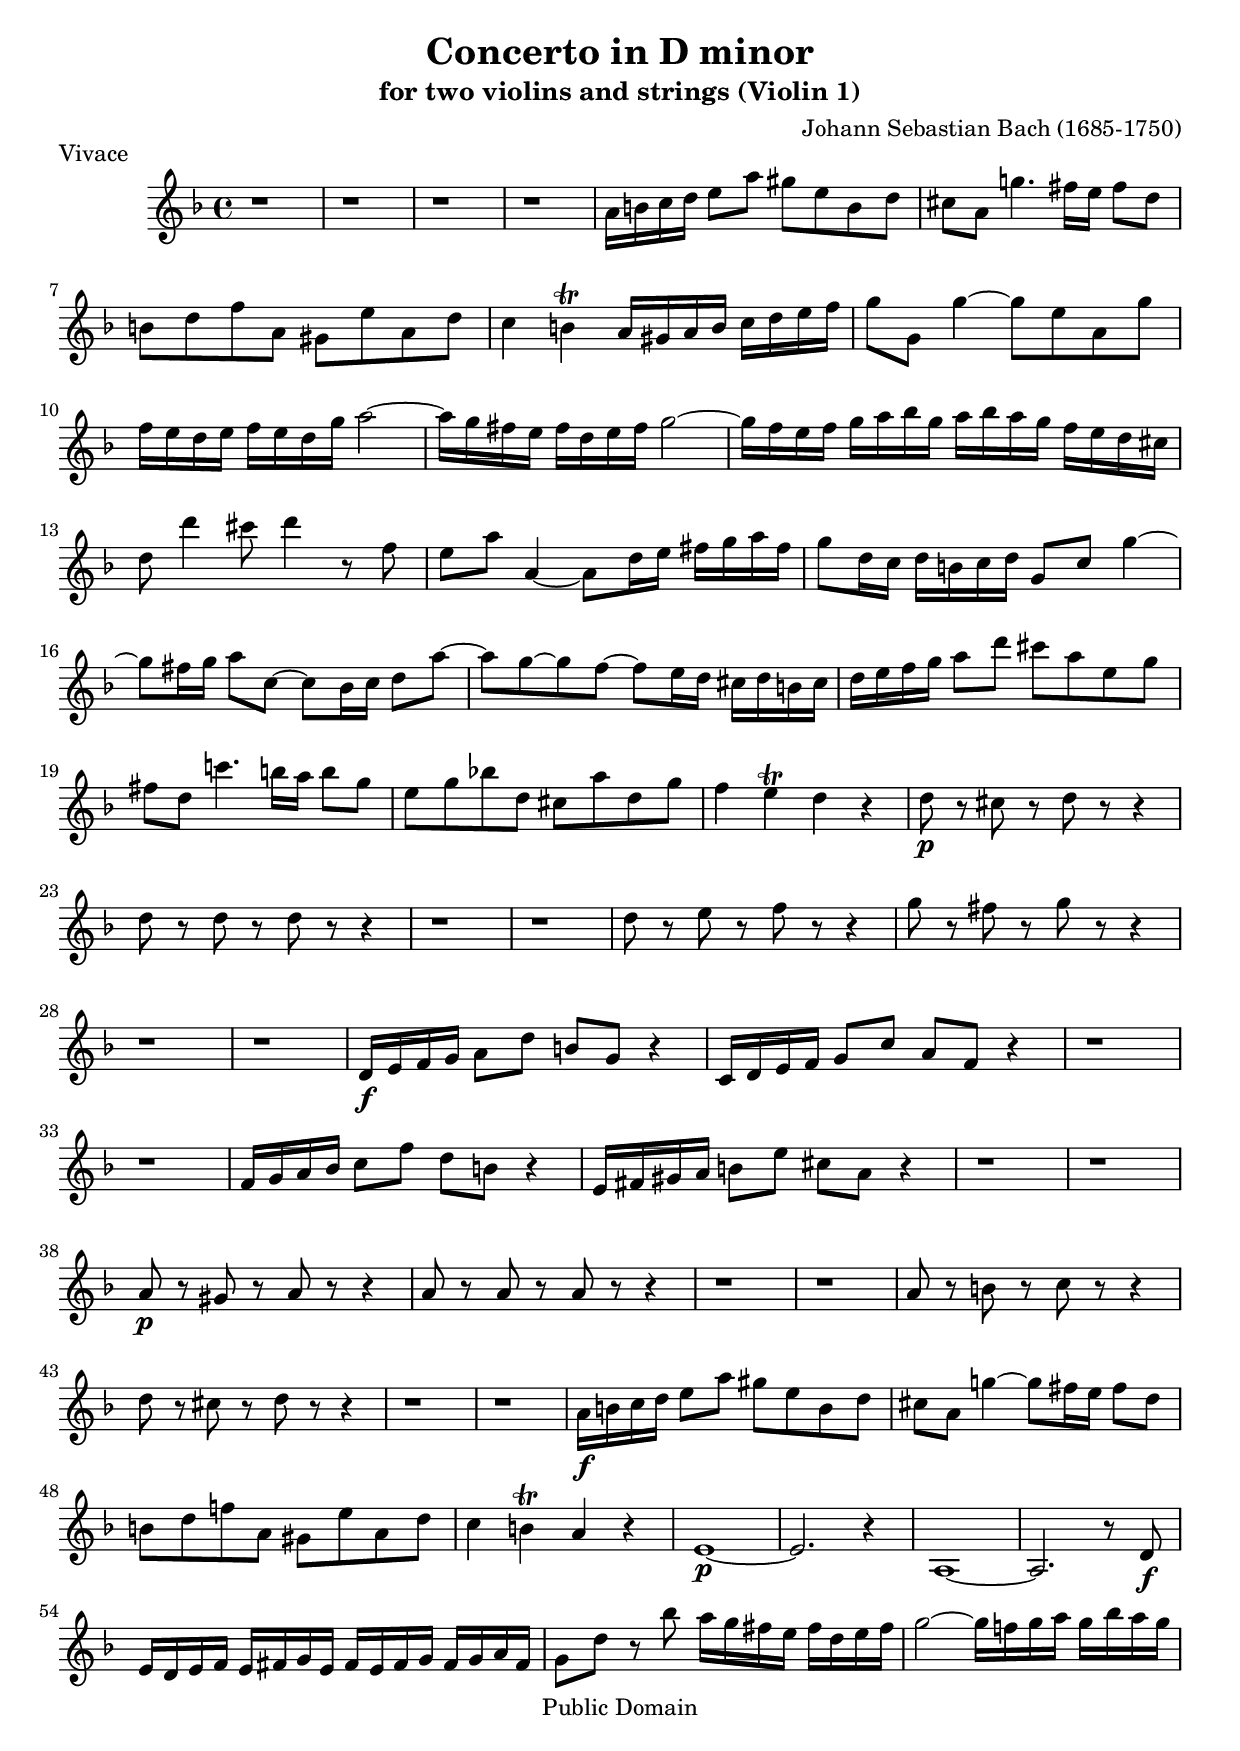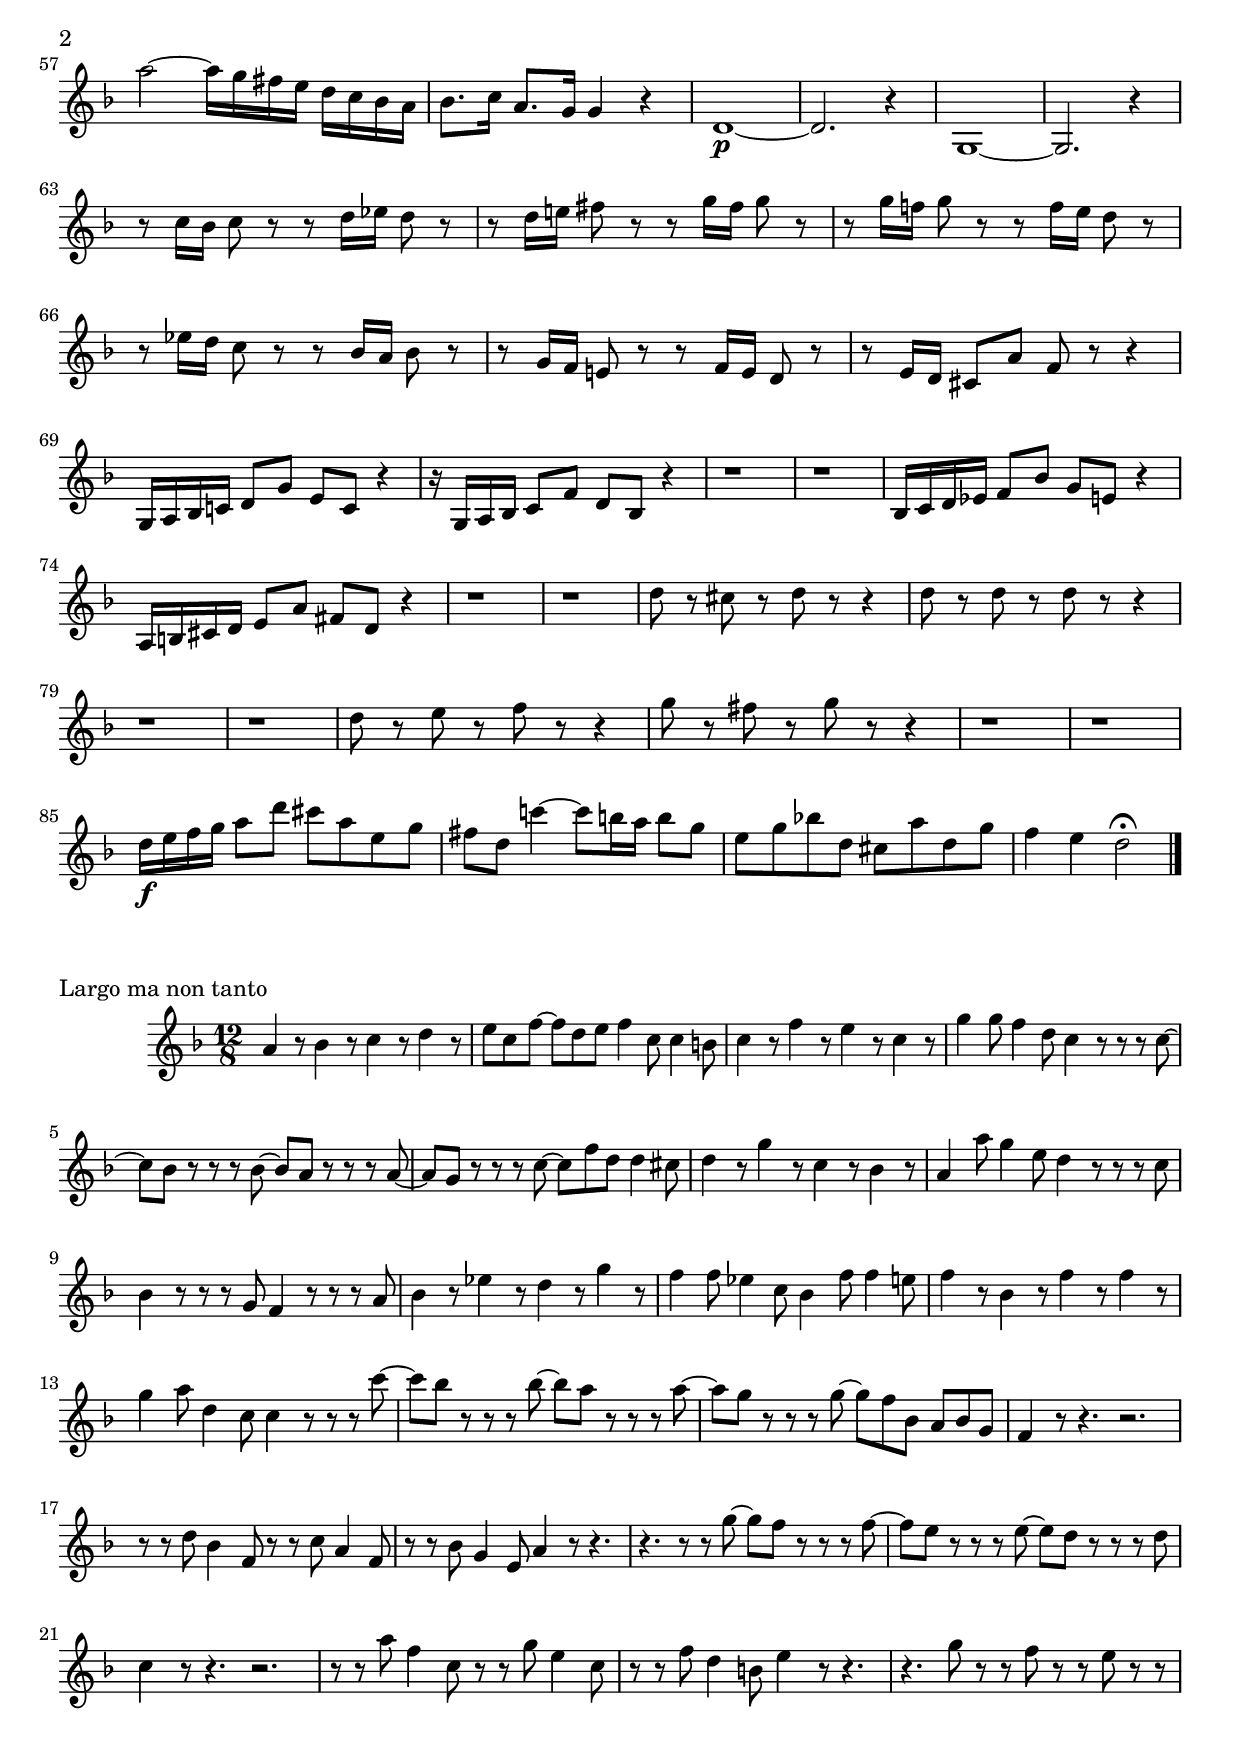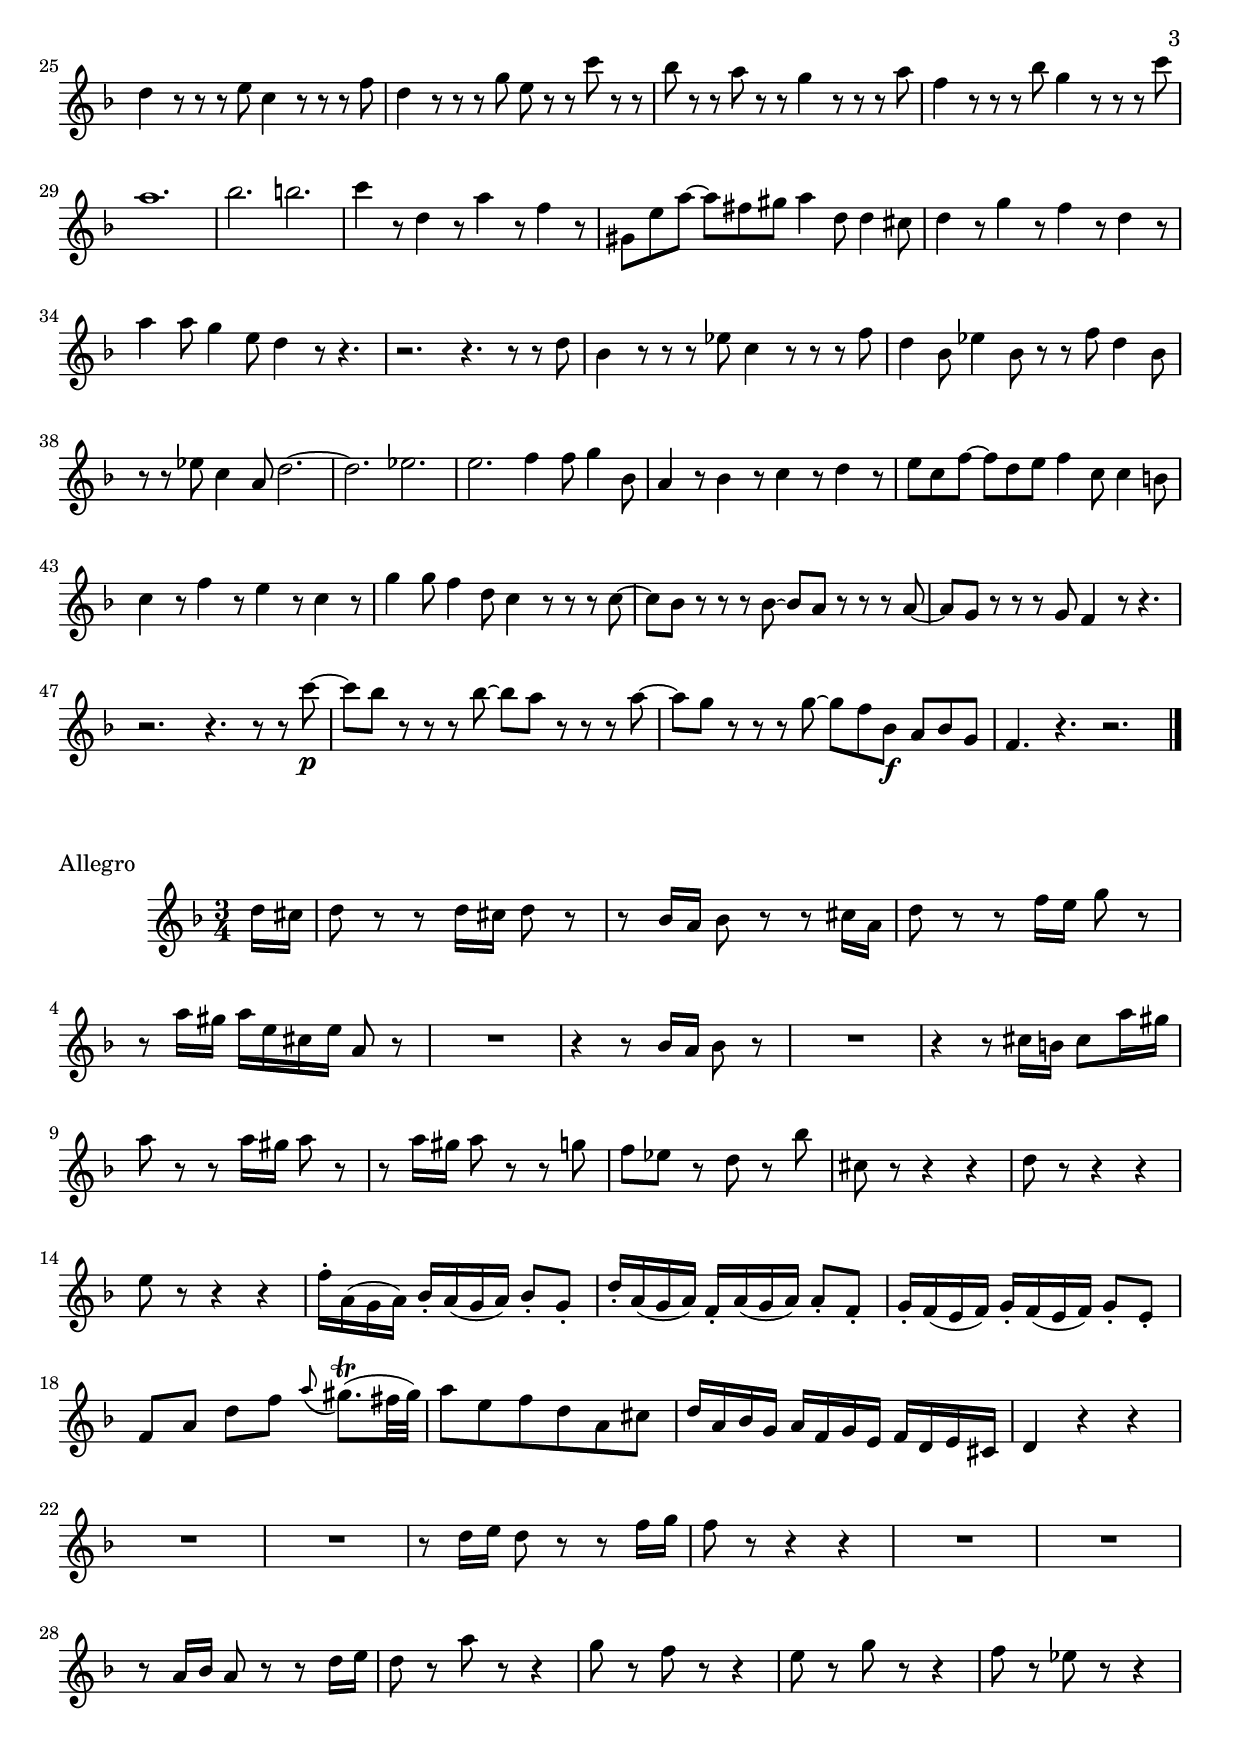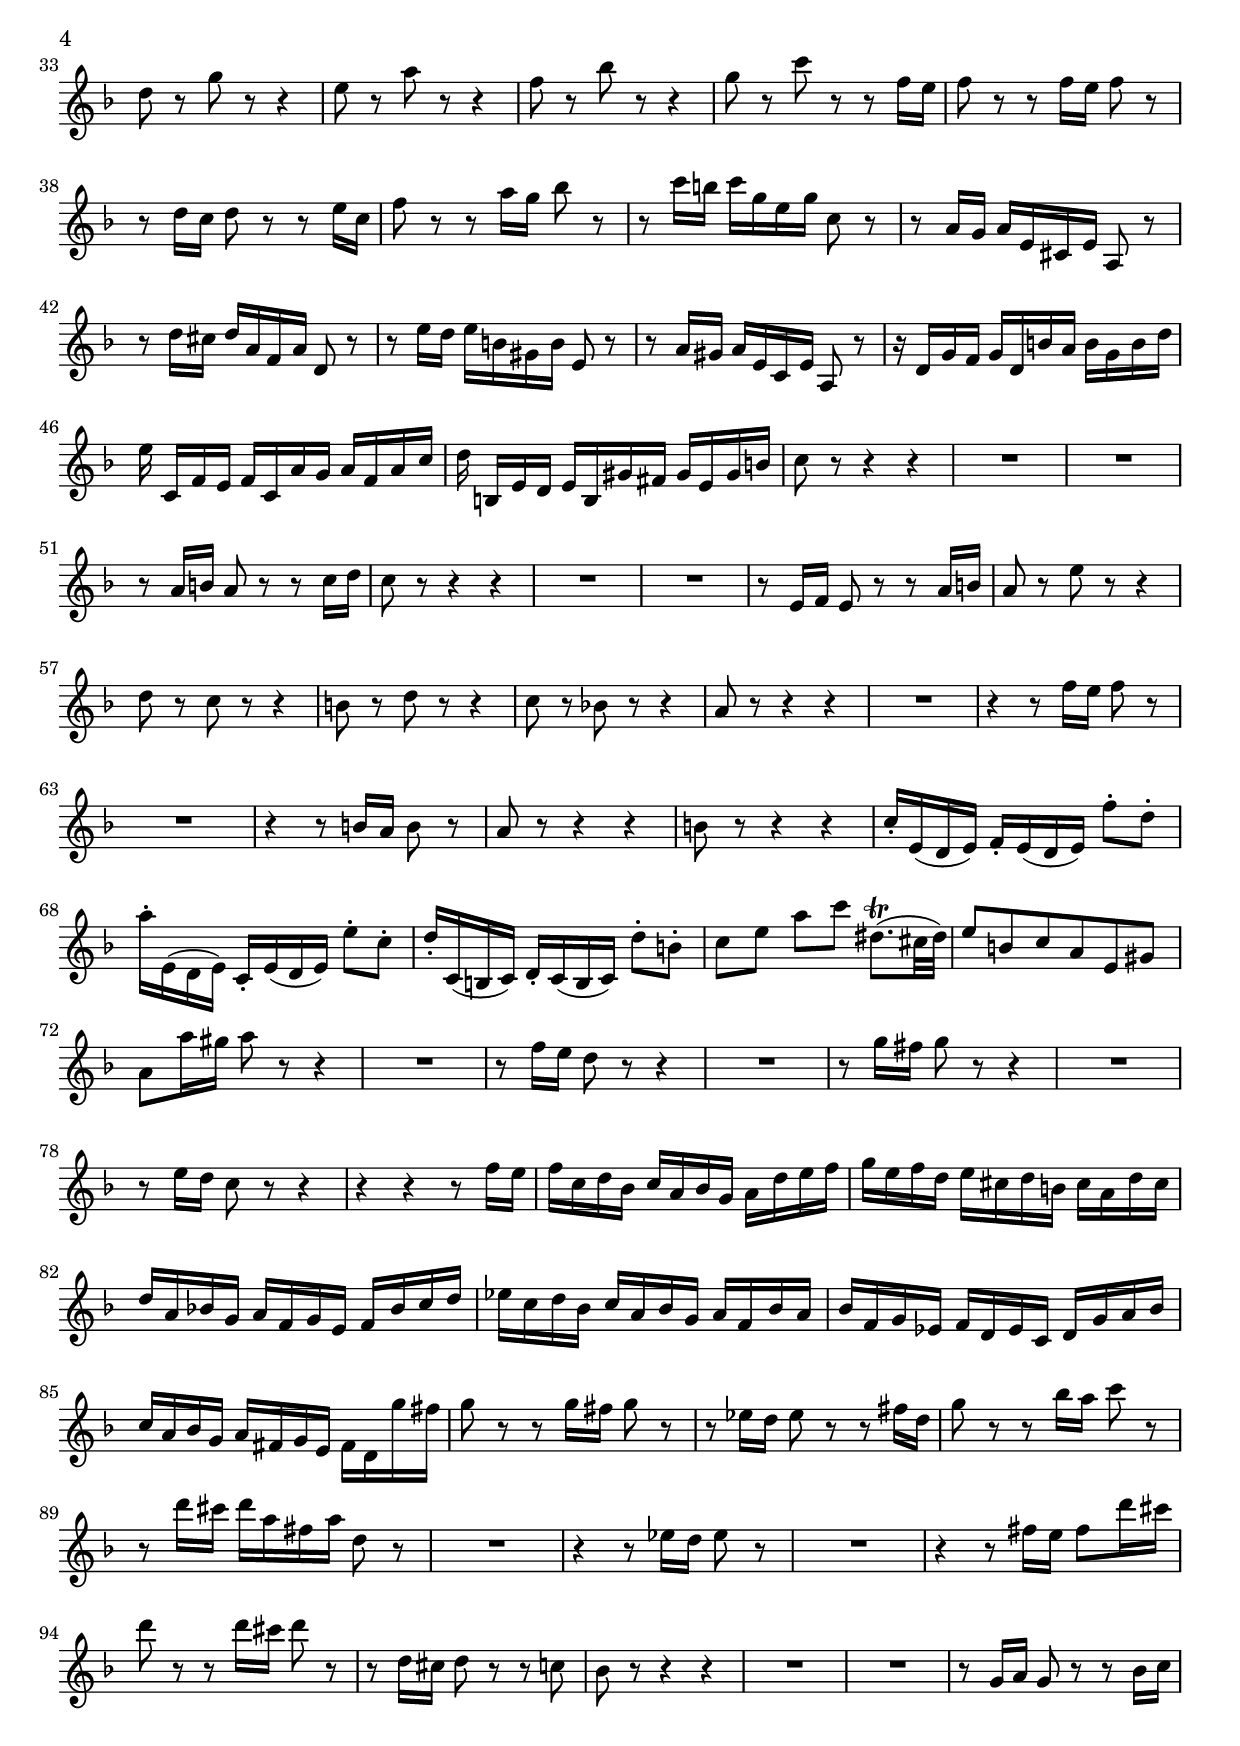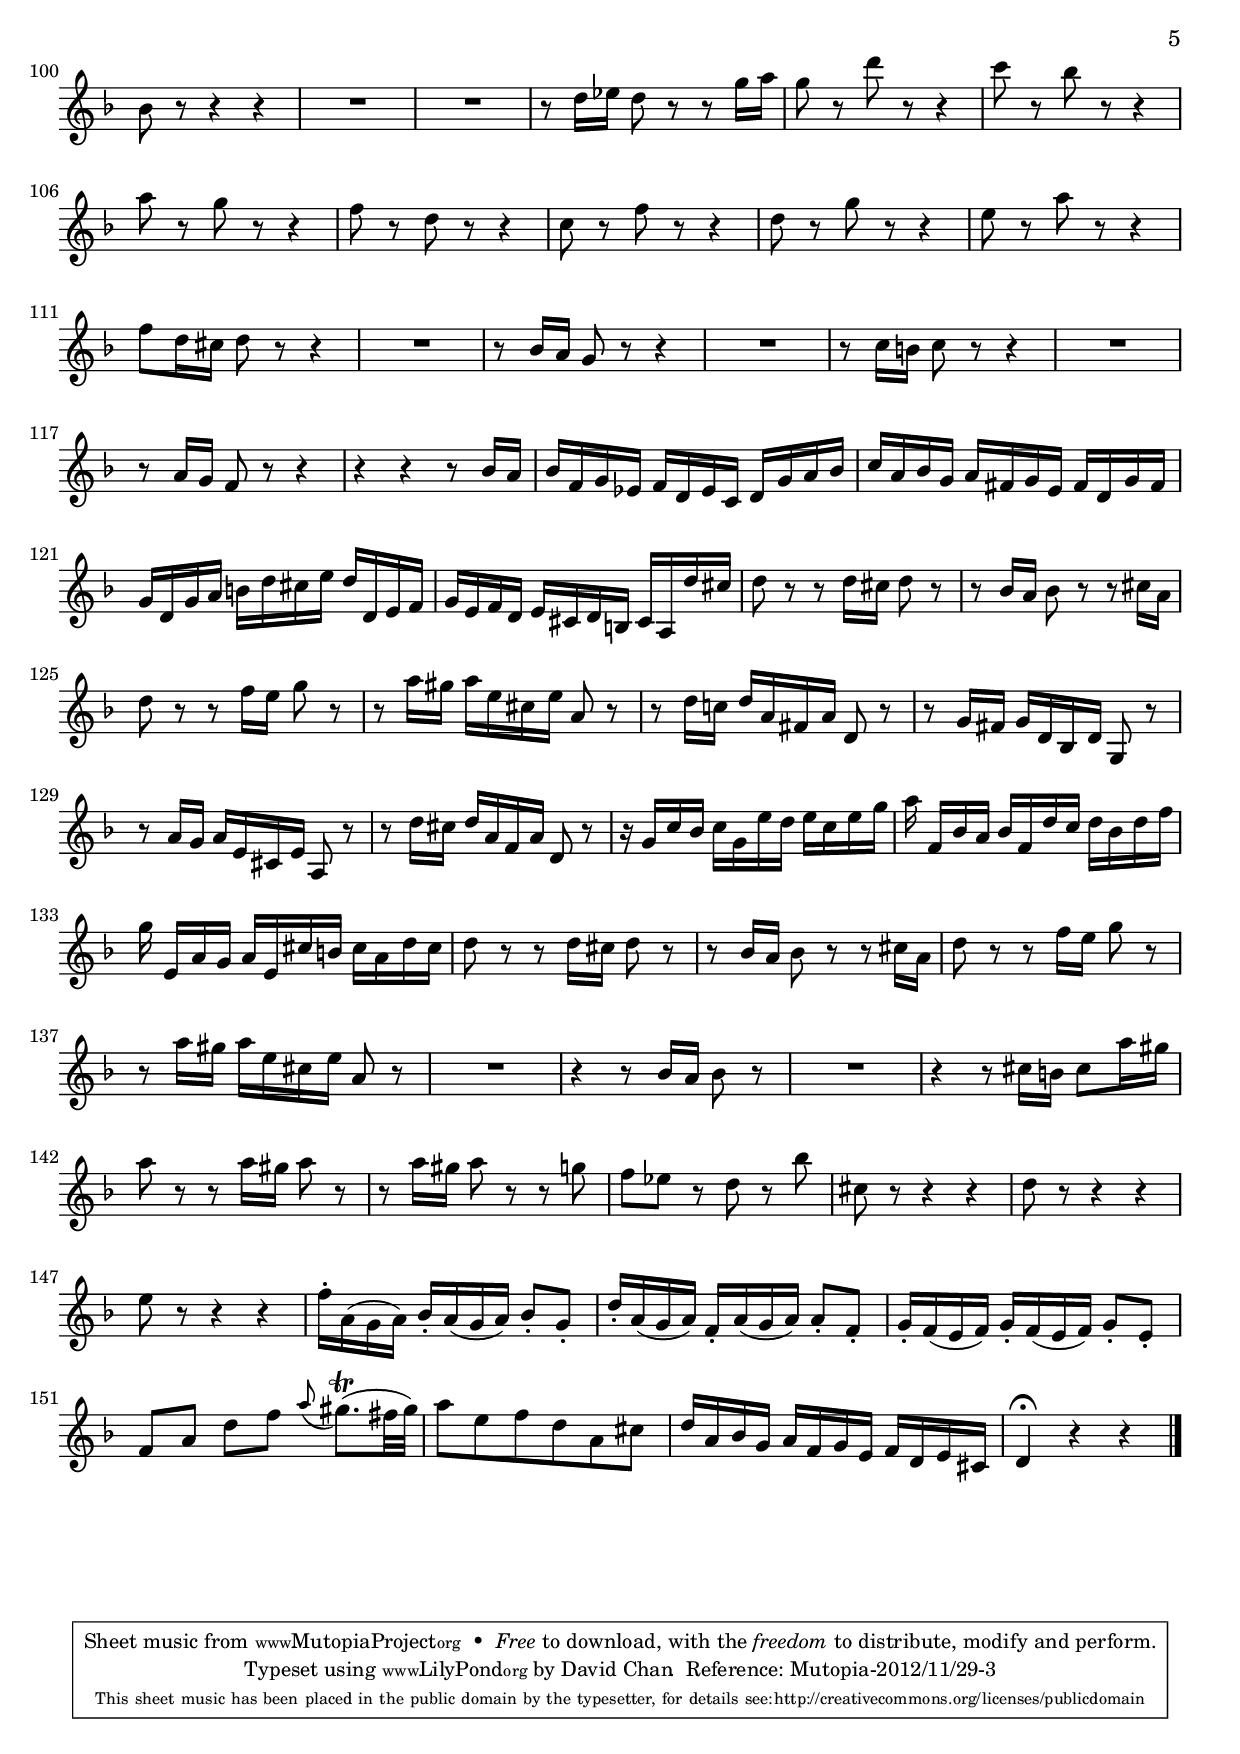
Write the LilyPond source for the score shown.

% This file creates the part for violin 1.

% The edition from which this was typed has orchestral accompaniment.
% I don't know if there's a piano arrangement which is out of copyright.

\header {
    \include "header.ly"
    subtitle =	"for two violins and strings (Violin 1)"
    % Want "Violin 1" to appear in subtitle
    filename = "violin1.ly"
}

\version "2.14.0"
%Violin 1, 1st movement

violinBB =  \relative c' {

    r1 |
    r1 |
    r1 |
    r1 |
    a'16 b c d e8 a gis e b d |
    cis a g'!4. fis16 e fis8 d |
    b d f a, gis e' a, d |
    c4 b\trill a16 gis a b c d e f |
    %9
    g8 g, g'4 ~ g8 e a, g' |
    f16 e d e f e d g a2 ~ |
    a16 g fis e fis d e fis g2 ~ |
    g16 f e f g a bes g a bes a g f e d cis |
    d8 d'4 cis8 d4 r8 f, |
    e a a,4 ~ a8 d16 e fis g a fis |
    g8 d16 c d b c d g,8 c g'4 ~ |
    g8 fis16 g a8 c, ~ c bes16 c d8 a' ~ |
    a g ~ g f ~ f e16 d cis d b cis |
    %18
    d e f g a8 d cis a e g |
    fis d c'!4. b16 a b8 g |
    e g bes! d, cis a' d, g |
    f4 e\trill d r |
    d8\p r cis r d r r4 |
    d8 r d r d r r4 |
    r1 |
    r |
    d8 r e r f r r4 |
    g8 r fis r g r r4 |
    r1 |
    r |
    d,16\f e f g a8 d b g r4 |
    c,16 d e f g8 c a f r4 |
    r1 |
    r |
    f16 g a bes c8 f d b r4 |
    e,16 fis gis a b8 e cis a r4 |
    r1 |
    r |
    a8\p r gis r a r r4 |
    a8 r a r a r r4 |
    r1 |
    r |
    a8 r b r c r r4 |
    d8 r cis r d r r4 |
    r1 |
    r |
    %47
    a16\f b c d e8 a gis e b d |
    cis a g'!4 ~ g8 fis16 e fis8 d |
    b d f! a, gis e' a, d |
    c4 b\trill a r |
    e1\p ~ |
    e2. r4 |
    a,1 ~ |
    a2. r8 d\f |
    e16 d e f e fis g e fis e fis g fis g a fis |
    g8 d' r bes' a16 g fis e fis d e fis |
    g2 ~ g16 f! g a g bes a g |
    a2 ~ a16 g fis e d c bes a |
    %58
    bes8. c16 a8. g16 g4 r |
    d1\p ~ |
    d2. r4 |
    g,1 ~ |
    g2. r4 |
    r8 c'16 bes c8 r r d16 es d8 r |
    r8 d16 e! fis8 r r g16 fis g8 r |
    r8 g16 f! g8 r r f16 e d8 r |
    r8 es16 d c8 r r bes16 a bes8 r |
    r8 g16 f e!8 r r f16 e d8 r |
    r8 e16 d cis8 a' f r r4 |
    g,16 a bes c! d8 g e c r4 |
    r16 g a bes c8 f d bes r4 |
    r1 |
    r |
    bes16 c d es f8 bes8 g e r4 |
    a,16 b cis d e8 a fis d r4 |
    r1 |
    r |
    d'8 r cis r d r r4 |
    d8 r d r d r r4 |
    r1 |
    r |
    d8 r e r f r r4 |
    g8 r fis r g r r4 |
    r1 |
    r |
    d16\f e f g a8 d cis a e g |
    fis d c'!4 ~ c8 b16 a b8 g |
    e g bes! d, cis a' d, g |
    f4 e d2^\fermata |
    \bar "|."
}


\version "2.14.0"
%Violin 1, 2nd movement

violinBC =  \relative c' {

    a'4 r8 bes4 r8 c4 r8 d4 r8 |
    e8 c f ~ f d e f4 c8 c4 b8 |
    c4 r8 f4 r8 e4 r8 c4 r8 |
    g'4 g8 f4 d8 c4 r8 r r c ~ |
    c bes r r r bes ~ bes a r r r a ~ |
    a g r r r c ~ c f d d4 cis8 |
    d4 r8 g4 r8 c,4 r8 bes4 r8 |
    a4 a'8 g4 e8 d4 r8 r r c |
    bes4 r8 r r g f4 r8 r r a8 |
    bes4 r8 es4 r8 d4 r8 g4 r8 |
    f4 f8 es4 c8 bes4 f'8 f4 e8 |
    f4 r8 bes,4 r8 f'4 r8 f4 r8 |
    g4 a8 d,4 c8 c4 r8 r r c' ~ |
    c bes r r r bes ~ bes a r r r a ~ |
    a g r r r g ~ g f bes, a bes g |
    f4 r8 r4. r2. |
    r8 r d' bes4 f8 r r c' a4 f8 |
    r r bes g4 e8 a4 r8 r4. |
    r4. r8 r g' ~ g f r r r f ~ |
    f e r r r e ~ e d r r r d |
    c4 r8 r4. r2. |
    r8 r a' f4 c8 r r g' e4 c8 |
    r r f d4 b8 e4 r8 r4. |
    r4. g8 r r f r r e r r |
    d4 r8 r r e c4 r8 r r f |
    d4 r8 r r g e r r c' r r |
    bes r r a r r g4 r8 r r a |
    f4 r8 r r bes g4 r8 r r c |
    a1. |
    bes2. b2. |
    c4 r8 d,4 r8 a'4 r8 f4 r8 |
    gis,8 e' a ~ a fis gis a4 d,8 d4 cis8 |
    d4 r8 g4 r8 f4 r8 d4 r8 |
    a'4 a8 g4 e8 d4 r8 r4. |
    r2. r4. r8 r d |
    bes4 r8 r r es c4 r8 r r f |
    d4 bes8 es4 bes8 r r f' d4 bes8 |
    r8 r es c4 a8 d2. ~ |
    d2. es |
    e f4 f8 g4 bes,8 |
    a4 r8 bes4 r8 c4 r8 d4 r8 |
    e c f ~ f d e f4 c8 c4 b8 |
    c4 r8 f4 r8 e4 r8 c4 r8 |
    g'4 g8 f4 d8 c4 r8 r r c ~ |
    c bes r r r bes ~ bes a r r r a ~ |
    a g r r r g f4 r8 r4. |
    r2. r4. r8 r c''\p ~ |
    c bes r r r bes ~ bes a r r r a ~ |
    a g r r r g ~ g f bes,\f a bes g |
    f4. r r2. |
    \bar "|."
}


\version "2.14.0"
%Violin 1, 3rd movement

violinBD =  \relative c' {
    \partial 8
    
    d'16 cis |
    d8 r r d16 cis d8 r |
    r bes16 a bes8 r r cis16 a |
    d8 r r f16 e g8 r |
    r a16 gis a e cis e a,8 r |
    R2. |
    r4 r8 bes16 a bes8 r8 |
    R2. |
    r4 r8 cis16 b cis8 a'16 gis |
    a8 r r a16 gis a8 r |
    r a16 gis a8 r r g |
    f es r d r bes' |
    cis, r r4 r |
    d8 r r4 r |
    e8 r r4 r |
    f16-. a,( g  a) bes-. a( g  a) bes8-. g-. |
    d'16-. a( g  a) f-. a( g  a) a8-. f-. |
    g16-. f( e  f) g-. f( e  f) g8-. e-. |
    f a d f \appoggiatura a gis8.(\trill fis32 gis) |
     a8[ e f d a cis] |
    d16 a bes g a f g e f d e cis |
    d4 r r |
    R2. |
    R |
    r8 d'16 e d8 r r f16 g |
    f8 r r4 r |
    R2. |
    R |
    r8 a,16 bes a8 r r d16 e |
    d8 r a' r r4 |
    g8 r f r r4 |
    e8 r g r r4 |
    f8 r es r r4 |
    d8 r g r r4 |
    e8 r a r r4 |
    f8 r bes r r4 |
    g8 r c r r f,16 e |
    f8 r r f16 e f8 r |
    r d16 c d8 r r e16 c |
    f8 r r a16 g bes8 r |
    r c16 b c g e g c,8 r |
    r a16 g a e cis e a,8 r |
    r d'16 cis d a f a d,8 r |
    r e'16 d e b gis b e,8 r |
    r a16 gis a e c e a,8 r |
    r16 d g f g d b' a b g b d |
    e16  c,[ f e] f c a' g a f a c |
    d  b,[ e d] e b gis' fis gis e gis b |
    c8 r r4 r |
    R2. |
    R |
    r8 a16 b a8 r r c16 d |
    c8 r r4 r |
    R2. |
    R |
    r8 e,16 f e8 r r a16 b |
    a8 r e' r r4 |
    d8 r c r r4 |
    b8 r d r r4 |
    c8 r bes! r r4 |
    a8 r8 r4 r |
    R2. |
    r4 r8 f'16 e f8 r |
    R2. |
    r4 r8 b,16 a b8 r |
    a8 r r4 r |
    b8 r r4 r |
    c16-. e,( d  e) f-. e( d  e) f'8-. d-. |
    a'16-. e,( d  e) c-. e( d  e) e'8-. c-. |
    d16-. c,( b  c) d-. c( b  c) d'8-. b-. |
    c e a c dis,8.\trill( cis32  dis) |
     e8[ b c a e gis] |
    a8 a'16 gis a8 r r4 |
    R2. |
    r8 f16 e d8 r r4 |
    R2. |
    r8 g16 fis g8 r r4 |
    R2. |
    r8 e16 d c8 r r4 |
    r r r8 f16 e |
    f c d bes c a bes g a d e f |
    g e f d e cis d b cis a d cis |
    d a bes! g a f g e f bes c d |
    es c d bes c a bes g a f bes a |
    bes f g es f d es c d g a bes |
    c a bes g a fis g e fis d g' fis |
    g8 r r g16 fis g8 r |
    r es16 d es8 r r fis16 d |
    g8 r r bes16 a c8 r |
    r d16 cis d a fis a d,8 r |
    R2. |
    r4 r8 es16 d es8 r |
    R2. |
    r4 r8 fis16 e fis8 d'16 cis |
    d8 r r d16 cis d8 r |
    r d,16 cis d8 r r c |
    bes r r4 r |
    R2. |
    R |
    r8 g16 a g8 r r bes16 c |
    bes8 r r4 r |
    R2. |
    R |
    r8 d16 es d8 r r g16 a |
    g8 r d' r r4 |
    c8 r bes r r4 |
    a8 r g r r4 |
    f8 r d r r4 |
    c8 r f r r4 |
    d8 r g r r4 |
    e8 r a r r4 |
    f8 d16 cis d8 r r4 |
    R2. |
    r8 bes16 a g8 r r4 |
    R2. |
    r8 c16 b c8 r r4 |
    R2. |
    r8 a16 g f8 r r4 |
    r4 r r8 bes16 a |
    bes f g es f d es c d g a bes |
    c a bes g a fis g e fis d g fis |
    g d g a b d cis e d d, e f |
    g e f d e cis d b cis a d' cis |
    d8 r r d16 cis d8 r |
    r bes16 a bes8 r r cis16 a |
    d8 r r f16 e g8 r |
    r a16 gis a e cis e a,8 r |
    r d16 c! d a fis a d,8 r |
    r g16 fis g d bes d g,8 r |
    r a'16 g a e cis e a,8 r |
    r d'16 cis d a f a d,8 r |
    r16 g c bes c g e' d e c e g |
    a  f,[ bes a] bes f d' c d bes d f |
    g  e,[ a g] a e cis' b cis a d cis |
    d8 r r d16 cis d8 r |
    r bes16 a bes8 r r cis16 a |
    d8 r r f16 e g8 r |
    r a16 gis a e cis e a,8 r |
    R2. |
    r4 r8 bes16 a bes8 r |
    R2. |
    r4 r8 cis16 b cis8 a'16 gis |
    a8 r r a16 gis a8 r |
    r a16 gis a8 r r g |
    f es r d r bes' |
    cis, r r4 r |
    d8 r r4 r |
    e8 r r4 r |
    f16-. a,( g  a) bes-. a( g  a) bes8-. g-. |
    d'16-. a( g  a) f-. a( g  a) a8-. f-. |
    g16-. f( e  f) g-. f( e  f) g8-. e-. |
    f a d f \appoggiatura a gis8.(\trill fis32 gis) |
     a8[ e f d a cis] |
    d16 a bes g a f g e f d e cis |
    d4^\fermata r r |
    \bar "|."
}


\version "2.16.0"

% 1st movement
\score {
     \context Voice = ViolinI {
        \set Staff.midiInstrument = "violin"
        \key d \minor
        \time 4/4
        \violinBB
    }
    \header {
	piece = "Vivace"
        opus = ""
    }
    \layout {}
    \midi {
      \tempo 4 = 100
    }
}


% 2nd movement
\score {
     \context Voice =ViolinI {
        \set Staff.midiInstrument = "violin"
        \key f \major
        \time 12/8
        \violinBC
    }
    \header {
	piece = "Largo ma non tanto"
        opus = ""
    }
    \layout {}
    \midi {
      \tempo 4 = 48
    }
}


% 3rd movement
\score {
     \context Voice = ViolinI {
        \set Staff.midiInstrument = "violin"
        \key d \minor
        \time 3/4
        \violinBD
    }
    \header {
	piece = "Allegro"
        opus = ""
    }
    \layout {}
    \midi {
      \tempo 4 = 110
    }
}
